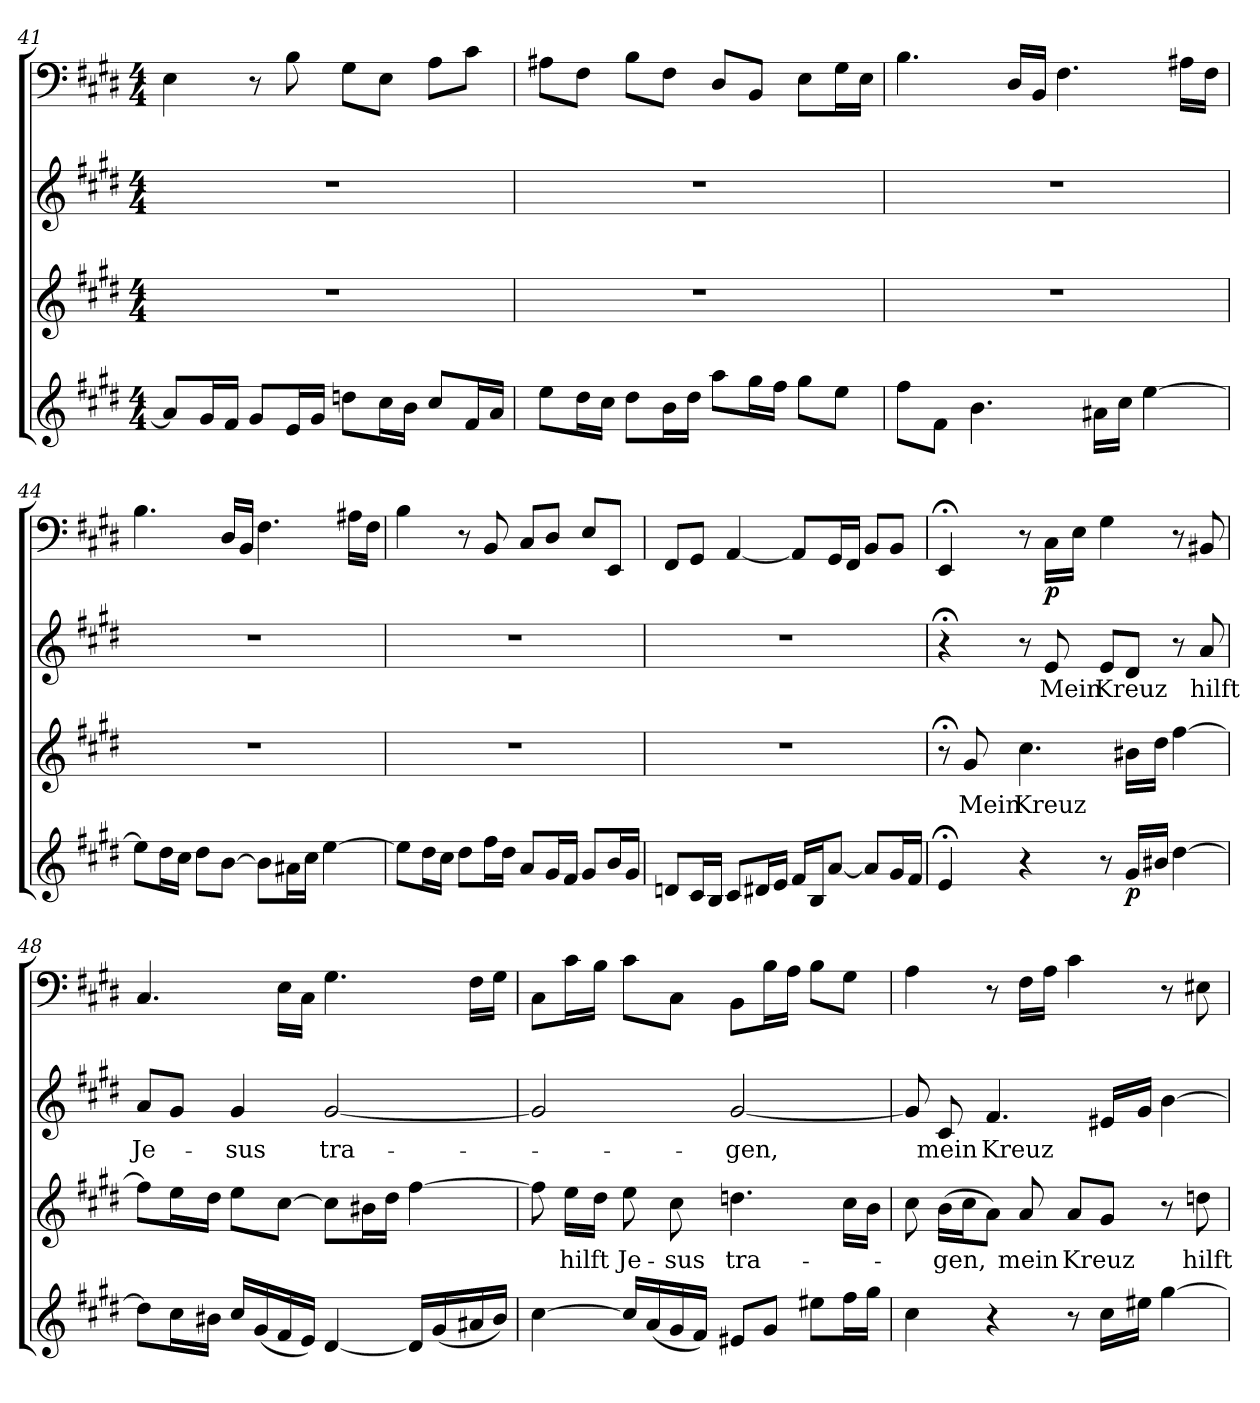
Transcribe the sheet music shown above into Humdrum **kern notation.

**kern	**dynam	**kern	**text	**kern	**text	**kern	**dynam
*part4	*part4	*part3	*part3	*part2	*part2	*part1	*part1
*staff4	*staff4	*staff3	*staff3	*staff2	*staff2	*staff1	*staff1
*clefG2	*	*clefG2	*	*clefG2	*	*clefF4	*
*k[f#c#g#d#]	*	*k[f#c#g#d#]	*	*k[f#c#g#d#]	*	*k[f#c#g#d#]	*
*E:	*	*E:	*	*E:	*	*E:	*
*M4/4	*	*M4/4	*	*M4/4	*	*M4/4	*
=41	=41	=41	=41	=41	=41	=41	=41
8a/L]	.	1r	.	1r	.	4E\	.
16g#/L	.	.	.	.	.	.	.
16f#/JJ	.	.	.	.	.	.	.
8g#/L	.	.	.	.	.	8r	.
16e/L	.	.	.	.	.	8B\	.
16g#/JJ	.	.	.	.	.	.	.
8ddn\L	.	.	.	.	.	8G#\L	.
16cc#\L	.	.	.	.	.	8E\J	.
16b\JJ	.	.	.	.	.	.	.
8cc#/L	.	.	.	.	.	8A\L	.
16f#/L	.	.	.	.	.	8c#\J	.
16a/JJ	.	.	.	.	.	.	.
=42	=42	=42	=42	=42	=42	=42	=42
8ee\L	.	1r	.	1r	.	8A#X\L	.
16dd#\L	.	.	.	.	.	8F#\J	.
16cc#\JJ	.	.	.	.	.	.	.
8dd#\L	.	.	.	.	.	8B\L	.
16b\L	.	.	.	.	.	8F#\J	.
16dd#\JJ	.	.	.	.	.	.	.
8aa\L	.	.	.	.	.	8D#/L	.
16gg#\L	.	.	.	.	.	8BB/J	.
16ff#\JJ	.	.	.	.	.	.	.
8gg#\L	.	.	.	.	.	8E\L	.
8ee\J	.	.	.	.	.	16G#\L	.
.	.	.	.	.	.	16E\JJ	.
=43	=43	=43	=43	=43	=43	=43	=43
8ff#\L	.	1r	.	1r	.	4.B\	.
8f#\J	.	.	.	.	.	.	.
4.b\	.	.	.	.	.	.	.
.	.	.	.	.	.	16D#/LL	.
.	.	.	.	.	.	16BB/JJ	.
.	.	.	.	.	.	4.F#\	.
16a#X\LL	.	.	.	.	.	.	.
16cc#\JJ	.	.	.	.	.	.	.
[4ee\	.	.	.	.	.	.	.
.	.	.	.	.	.	16A#X\LL	.
.	.	.	.	.	.	16F#\JJ	.
=44	=44	=44	=44	=44	=44	=44	=44
8ee\L]	.	1r	.	1r	.	4.B\	.
16dd#\L	.	.	.	.	.	.	.
16cc#\JJ	.	.	.	.	.	.	.
8dd#\L	.	.	.	.	.	.	.
[8b\J	.	.	.	.	.	16D#/LL	.
.	.	.	.	.	.	16BB/JJ	.
8b\L]	.	.	.	.	.	4.F#\	.
16a#X\L	.	.	.	.	.	.	.
16cc#\JJ	.	.	.	.	.	.	.
[4ee\	.	.	.	.	.	.	.
.	.	.	.	.	.	16A#X\LL	.
.	.	.	.	.	.	16F#\JJ	.
=45	=45	=45	=45	=45	=45	=45	=45
8ee\L]	.	1r	.	1r	.	4B\	.
16dd#\L	.	.	.	.	.	.	.
16cc#\JJ	.	.	.	.	.	.	.
8dd#\L	.	.	.	.	.	8r	.
16ff#\L	.	.	.	.	.	8BB/	.
16dd#\JJ	.	.	.	.	.	.	.
8a/L	.	.	.	.	.	8C#/L	.
16g#/L	.	.	.	.	.	8D#/J	.
16f#/JJ	.	.	.	.	.	.	.
8g#/L	.	.	.	.	.	8E/L	.
16b/L	.	.	.	.	.	8EE/J	.
16g#/JJ	.	.	.	.	.	.	.
=46	=46	=46	=46	=46	=46	=46	=46
8dn/L	.	1r	.	1r	.	8FF#/L	.
16c#/L	.	.	.	.	.	8GG#/J	.
16B/JJ	.	.	.	.	.	.	.
8c#/L	.	.	.	.	.	[4AA/	.
16d#X/L	.	.	.	.	.	.	.
16e/JJ	.	.	.	.	.	.	.
16f#/LL	.	.	.	.	.	8AA/L]	.
16B/J	.	.	.	.	.	.	.
[8a/J	.	.	.	.	.	16GG#/L	.
.	.	.	.	.	.	16FF#/JJ	.
8a/L]	.	.	.	.	.	8BB/L	.
16g#/L	.	.	.	.	.	8BB/J	.
16f#/JJ	.	.	.	.	.	.	.
=47	=47	=47	=47	=47	=47	=47	=47
4e;</	.	8r;<	.	4r;<	.	4EE;</	.
.	.	8g#/	Mein	.	.	.	.
4r	.	4.cc#\	Kreuz	8r	.	8r	.
.	.	.	.	8e/	Mein	16C#\LL	p
.	.	.	.	.	.	16E\JJ	.
8r	.	.	.	8e/L	Kreuz	4G#\	.
16g#/LL	p	16b#X\LL	.	8d#/J	.	.	.
16b#X/JJ	.	16dd#\JJ	.	.	.	.	.
[4dd#\	.	[4ff#\	.	8r	.	8r	.
.	.	.	.	8a/	hilft	8BB#X/	.
=48	=48	=48	=48	=48	=48	=48	=48
8dd#\L]	.	8ff#\L]	.	8a/L	Je-	4.C#/	.
16cc#\L	.	16ee\L	.	8g#/J	.	.	.
16b#X\JJ	.	16dd#\JJ	.	.	.	.	.
16cc#/LL	.	8ee\L	.	4g#/	-sus	.	.
(16g#/	.	.	.	.	.	.	.
16f#/	.	[8cc#\J	.	.	.	16E\LL	.
16e/JJ)	.	.	.	.	.	16C#\JJ	.
[4d#/	.	8cc#\L]	.	[2g#/	tra-	4.G#\	.
.	.	16b#X\L	.	.	.	.	.
.	.	16dd#\JJ	.	.	.	.	.
16d#/LL]	.	[4ff#\	.	.	.	.	.
(16g#/	.	.	.	.	.	.	.
16a#X/	.	.	.	.	.	16F#\LL	.
16b#/JJ)	.	.	.	.	.	16G#\JJ	.
=49	=49	=49	=49	=49	=49	=49	=49
[4cc#\	.	8ff#\]	.	2g#/]	.	8C#\L	.
.	.	16ee\LL	hilft	.	.	16c#\L	.
.	.	16dd#\JJ	.	.	.	16B\JJ	.
16cc#/LL]	.	8ee\	Je-	.	.	8c#\L	.
(16a/	.	.	.	.	.	.	.
16g#/	.	8cc#\	-sus	.	.	8C#\J	.
16f#/JJ)	.	.	.	.	.	.	.
8e#X/L	.	4.ddn\	tra-	[2g#/	-gen,	8BB\L	.
8g#/J	.	.	.	.	.	16B\L	.
.	.	.	.	.	.	16A\JJ	.
8ee#X\L	.	.	.	.	.	8B\L	.
16ff#\L	.	16cc#\LL	.	.	.	8G#\J	.
16gg#\JJ	.	16b\JJ	.	.	.	.	.
=50	=50	=50	=50	=50	=50	=50	=50
4cc#\	.	8cc#\	.	8g#/]	.	4A\	.
.	.	(16b\LL	-gen,	8c#/	mein	.	.
.	.	16cc#\J	.	.	.	.	.
4r	.	8a\J)	.	4.f#/	Kreuz	8r	.
.	.	8a/	mein	.	.	16F#\LL	.
.	.	.	.	.	.	16A\JJ	.
8r	.	8a/L	Kreuz	.	.	4c#\	.
16cc#\LL	.	8g#/J	.	16e#X/LL	.	.	.
16ee#X\JJ	.	.	.	16g#/JJ	.	.	.
[4gg#\	.	8r	.	[4b\	.	8r	.
.	.	8ddn\	hilft	.	.	8E#X\	.
=	=	=	=	=	=	=	=
*-	*-	*-	*-	*-	*-	*-	*-
